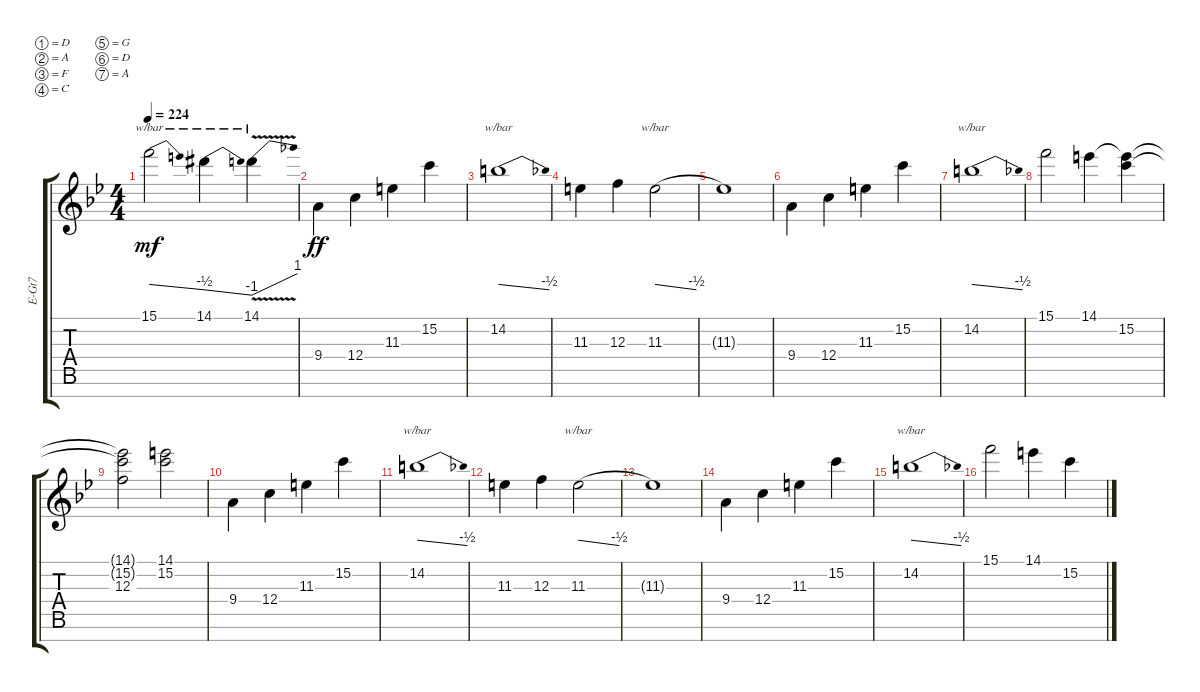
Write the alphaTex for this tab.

\defaultSystemsLayout 4
\bracketExtendMode groupsimilarinstruments
\otherSystemsTrackNameOrientation horizontal
\track ("Electric Guitar" "E-Gt7") {instrument distortionguitar}
\staff {score tabs}
\tuning (D4 A3 F3 C3 G2 D2 A1)
\ts (4 4)
\tempo 224
\clef g2
\ks bb
15.1{acc forcenatural}.2{tbe (dive default 0 0 45 -2) dy mf beam Down} 14.1{acc #}.4{tbe (dive default 0 -2 44.4 -4) beam Down} 14.1{v acc #}.4{tbe (dive default 0 -4 45 4) beam Down} |
9.4{acc forcenatural}.4{dy ff beam Down} 12.4{acc forcenatural}.4{beam Down} 11.3{acc #}.4{beam Down} 15.2{acc forcenatural}.4{beam Down} |
14.2{acc #}.1{tbe (dive default 0 0 45 -2) beam Down} |
11.3{acc #}.4{beam Down} 12.3{acc forcenatural}.4{beam Down} 11.3{acc #}.2{tbe (dive default 0 0 21 -2) beam Down} |
11.3{t acc #}.1{beam Down} |
9.4{acc forcenatural}.4{beam Down} 12.4{acc forcenatural}.4{beam Down} 11.3{acc #}.4{beam Down} 15.2{acc forcenatural}.4{beam Down} |
14.2{acc #}.1{tbe (dive default 0 0 45 -2) beam Down} |
15.1{acc forcenatural}.2{beam Down} 14.1{acc #}.4{beam Down} (15.2{acc forcenatural} 14.1{t acc #}).4{beam Down} |
(12.3{acc forcenatural} 15.2{t acc forcenatural} 14.1{t acc #}).2{beam Down} (14.1{acc #} 15.2{acc forcenatural}).2{beam Down} |
9.4{acc forcenatural}.4{beam Down} 12.4{acc forcenatural}.4{beam Down} 11.3{acc #}.4{beam Down} 15.2{acc forcenatural}.4{beam Down} |
14.2{acc #}.1{tbe (dive default 0 0 45 -2) beam Down} |
11.3{acc #}.4{beam Down} 12.3{acc forcenatural}.4{beam Down} 11.3{acc #}.2{tbe (dive default 0 0 21 -2) beam Down} |
11.3{t acc #}.1{beam Down} |
9.4{acc forcenatural}.4{beam Down} 12.4{acc forcenatural}.4{beam Down} 11.3{acc #}.4{beam Down} 15.2{acc forcenatural}.4{beam Down} |
14.2{acc #}.1{tbe (dive default 0 0 45 -2) beam Down} |
15.1{acc forcenatural}.2{beam Down} 14.1{acc #}.4{beam Down} 15.2{acc forcenatural}.4{beam Down}
